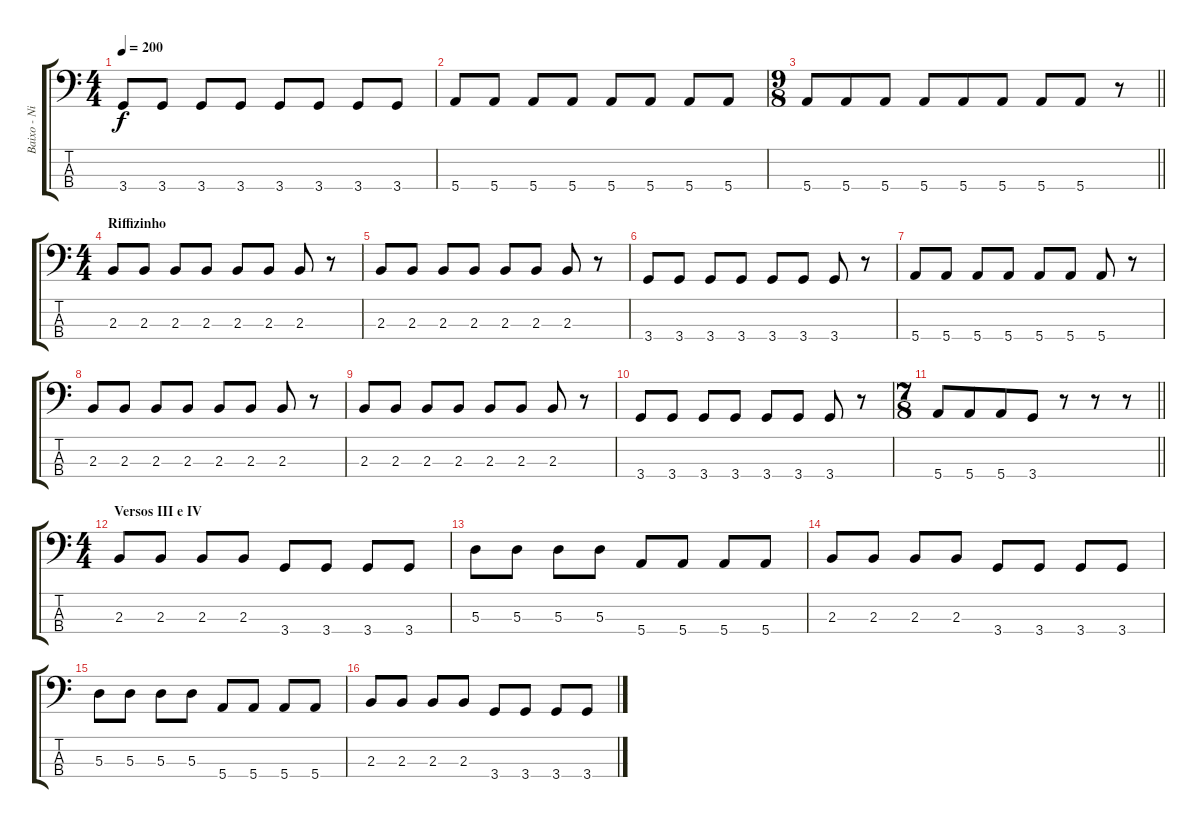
\track ("Baixo - Nikola" "Baixo - Ni") {instrument electricbasspick}
\staff {score tabs}
\tuning (G2 D2 A1 E1) {hide}
\ts (4 4)
\tempo 200
\clef f4
\ks c
3.4.8{dy f} 3.4.8 3.4.8 3.4.8 3.4.8 3.4.8 3.4.8 3.4.8 |
5.4.8 5.4.8 5.4.8 5.4.8 5.4.8 5.4.8 5.4.8 5.4.8 |
\ts (9 8)
\barLineRight lightlight
5.4.8 5.4.8 5.4.8 5.4.8 5.4.8 5.4.8 5.4.8 5.4.8 r.8 |
\ts (4 4)
\section ("" "Riffizinho")
2.3.8 2.3.8 2.3.8 2.3.8 2.3.8 2.3.8 2.3.8 r.8 |
2.3.8 2.3.8 2.3.8 2.3.8 2.3.8 2.3.8 2.3.8 r.8 |
3.4.8 3.4.8 3.4.8 3.4.8 3.4.8 3.4.8 3.4.8 r.8 |
5.4.8 5.4.8 5.4.8 5.4.8 5.4.8 5.4.8 5.4.8 r.8 |
2.3.8 2.3.8 2.3.8 2.3.8 2.3.8 2.3.8 2.3.8 r.8 |
2.3.8 2.3.8 2.3.8 2.3.8 2.3.8 2.3.8 2.3.8 r.8 |
3.4.8 3.4.8 3.4.8 3.4.8 3.4.8 3.4.8 3.4.8 r.8 |
\ts (7 8)
\barLineRight lightlight
5.4.8 5.4.8 5.4.8 3.4.8 r.8 r.8 r.8 |
\ts (4 4)
\section ("" "Versos III e IV")
2.3.8 2.3.8 2.3.8 2.3.8 3.4.8 3.4.8 3.4.8 3.4.8 |
5.3.8 5.3.8 5.3.8 5.3.8 5.4.8 5.4.8 5.4.8 5.4.8 |
2.3.8 2.3.8 2.3.8 2.3.8 3.4.8 3.4.8 3.4.8 3.4.8 |
5.3.8 5.3.8 5.3.8 5.3.8 5.4.8 5.4.8 5.4.8 5.4.8 |
2.3.8 2.3.8 2.3.8 2.3.8 3.4.8 3.4.8 3.4.8 3.4.8
